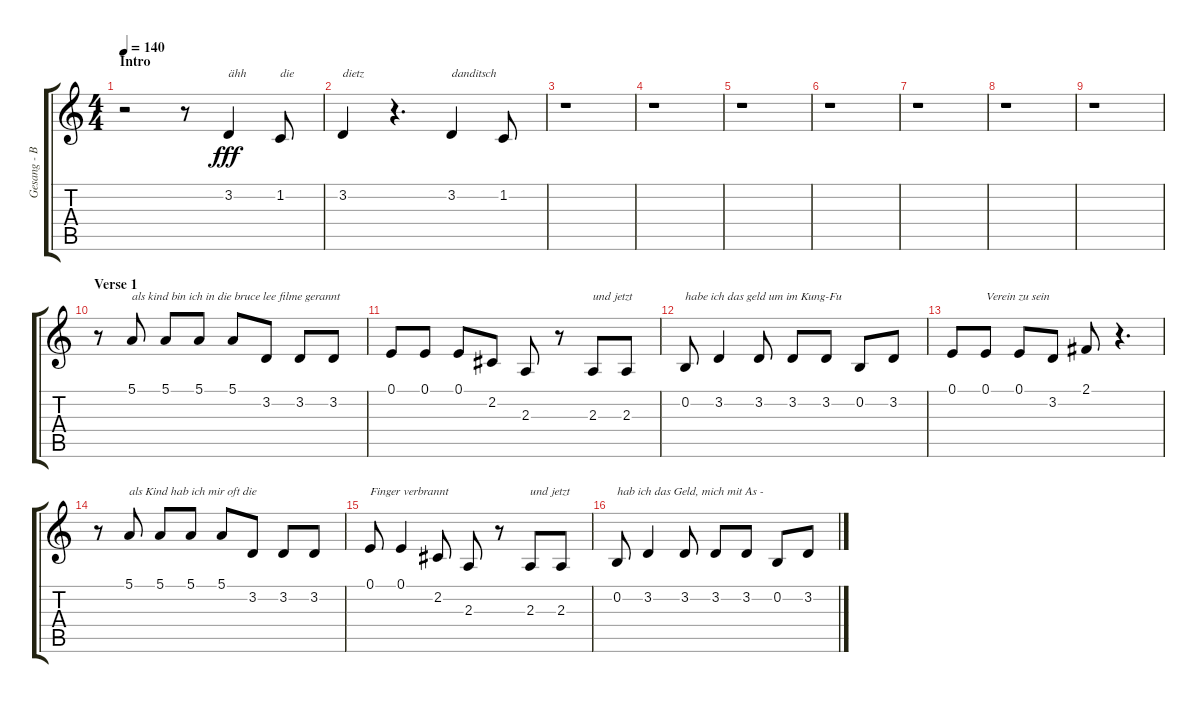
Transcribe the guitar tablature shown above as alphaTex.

\track ("Gesang - Bela B." "Gesang - B") {instrument lead8bassandlead}
\staff {score tabs}
\tuning (E4 B3 G3 D3 A2 E2) {hide}
\ts (4 4)
\section ("" "Intro")
\tempo 140
\clef g2
\ks c
r.2{dy fff instrument lead8bassandlead} r.8 3.2.4{txt "ähh"} 1.2.8{txt "die"} |
3.2.4{txt "dietz"} r.4{d} 3.2.4{txt "danditsch"} 1.2.8 |
r.1 |
r.1 |
r.1 |
r.1 |
r.1 |
r.1 |
r.1 |
\section ("" "Verse 1")
r.8 5.1.8{txt "als kind bin ich in die bruce lee filme gerannt"} 5.1.8 5.1.8 5.1.8 3.2.8 3.2.8 3.2.8 |
0.1.8 0.1.8 0.1.8 2.2.8 2.3.8 r.8 2.3.8{txt "und jetzt"} 2.3.8 |
0.2.8{txt "habe ich das geld um im Kung-Fu"} 3.2.4 3.2.8 3.2.8 3.2.8 0.2.8 3.2.8 |
0.1.8 0.1.8{txt "Verein zu sein"} 0.1.8 3.2.8 2.1.8 r.4{d} |
r.8 5.1.8{txt "als Kind hab ich mir oft die"} 5.1.8 5.1.8 5.1.8 3.2.8 3.2.8 3.2.8 |
0.1.8{txt "Finger verbrannt"} 0.1.4 2.2.8 2.3.8 r.8 2.3.8{txt "und jetzt"} 2.3.8 |
0.2.8{txt "hab ich das Geld, mich mit As -"} 3.2.4 3.2.8 3.2.8 3.2.8 0.2.8 3.2.8
